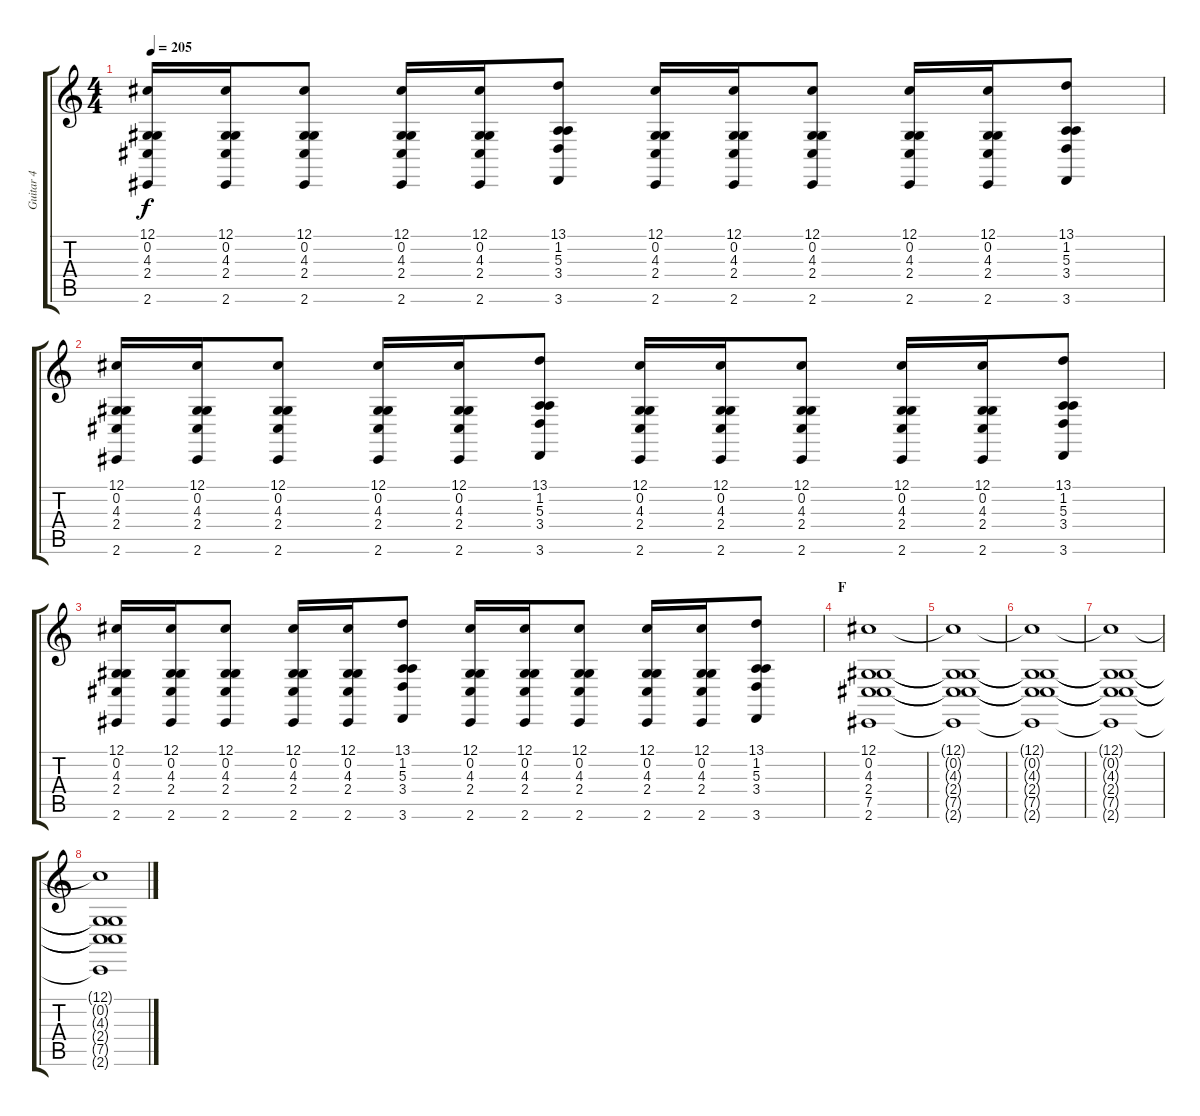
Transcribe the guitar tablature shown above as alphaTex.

\track ("Guitar 4" "Guitar 4") {instrument accordion}
\staff {score tabs}
\tuning (Db4 Ab3 E3 B2 Gb2 B1) {hide}
\ts (4 4)
\tempo 205
\clef g2
\ks c
(12.1 0.2 4.3 2.4 2.6).16{dy f} (12.1 0.2 4.3 2.4 2.6).16 (12.1 0.2 4.3 2.4 2.6).8 (12.1 0.2 4.3 2.4 2.6).16 (12.1 0.2 4.3 2.4 2.6).16 (13.1 1.2 5.3 3.4 3.6).8 (12.1 0.2 4.3 2.4 2.6).16 (12.1 0.2 4.3 2.4 2.6).16 (12.1 0.2 4.3 2.4 2.6).8 (12.1 0.2 4.3 2.4 2.6).16 (12.1 0.2 4.3 2.4 2.6).16 (13.1 1.2 5.3 3.4 3.6).8 |
(12.1 0.2 4.3 2.4 2.6).16 (12.1 0.2 4.3 2.4 2.6).16 (12.1 0.2 4.3 2.4 2.6).8 (12.1 0.2 4.3 2.4 2.6).16 (12.1 0.2 4.3 2.4 2.6).16 (13.1 1.2 5.3 3.4 3.6).8 (12.1 0.2 4.3 2.4 2.6).16 (12.1 0.2 4.3 2.4 2.6).16 (12.1 0.2 4.3 2.4 2.6).8 (12.1 0.2 4.3 2.4 2.6).16 (12.1 0.2 4.3 2.4 2.6).16 (13.1 1.2 5.3 3.4 3.6).8 |
(12.1 0.2 4.3 2.4 2.6).16 (12.1 0.2 4.3 2.4 2.6).16 (12.1 0.2 4.3 2.4 2.6).8 (12.1 0.2 4.3 2.4 2.6).16 (12.1 0.2 4.3 2.4 2.6).16 (13.1 1.2 5.3 3.4 3.6).8 (12.1 0.2 4.3 2.4 2.6).16 (12.1 0.2 4.3 2.4 2.6).16 (12.1 0.2 4.3 2.4 2.6).8 (12.1 0.2 4.3 2.4 2.6).16 (12.1 0.2 4.3 2.4 2.6).16 (13.1 1.2 5.3 3.4 3.6).8 |
\section ("" "F")
(12.1 0.2 4.3 2.4 7.5 2.6).1 |
(12.1{t} 0.2{t} 4.3{t} 2.4{t} 7.5{t} 2.6{t}).1 |
(12.1{t} 0.2{t} 4.3{t} 2.4{t} 7.5{t} 2.6{t}).1{volume 0} |
(12.1{t} 0.2{t} 4.3{t} 2.4{t} 7.5{t} 2.6{t}).1 |
(12.1{t} 0.2{t} 4.3{t} 2.4{t} 7.5{t} 2.6{t}).1
